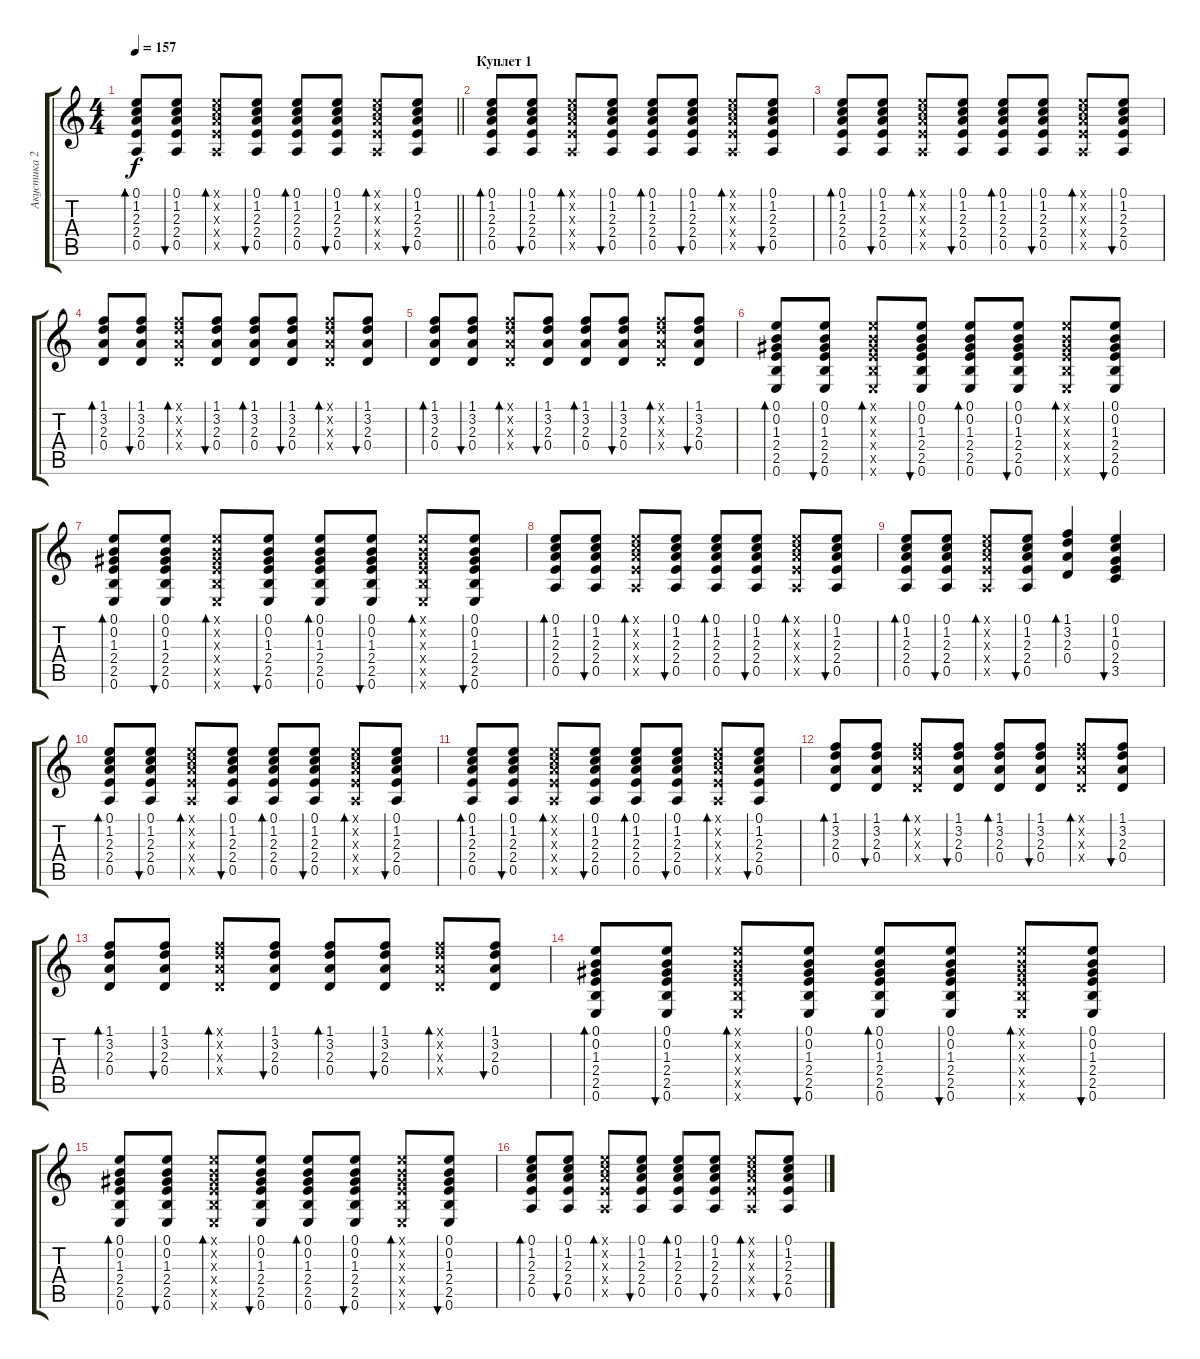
\track ("Акустика 2" "Акустика 2") {instrument acousticguitarsteel}
\staff {score tabs}
\tuning (E4 B3 G3 D3 A2 E2) {hide}
\ts (4 4)
\tempo 157
\clef g2
\barLineRight lightlight
\ks c
(0.1 1.2 2.3 2.4 0.5).8{bd 30 dy f} (0.1 1.2 2.3 2.4 0.5).8{bu 30} (0.1{x} 1.2{x} 2.3{x} 2.4{x} 0.5{x}).8{bd 30} (0.1 1.2 2.3 2.4 0.5).8{bu 30} (0.1 1.2 2.3 2.4 0.5).8{bd 30} (0.1 1.2 2.3 2.4 0.5).8{bu 30} (0.1{x} 1.2{x} 2.3{x} 2.4{x} 0.5{x}).8{bd 30} (0.1 1.2 2.3 2.4 0.5).8{bu 30} |
\section ("" "Куплет 1")
(0.1 1.2 2.3 2.4 0.5).8{bd 30} (0.1 1.2 2.3 2.4 0.5).8{bu 30} (0.1{x} 1.2{x} 2.3{x} 2.4{x} 0.5{x}).8{bd 30} (0.1 1.2 2.3 2.4 0.5).8{bu 30} (0.1 1.2 2.3 2.4 0.5).8{bd 30} (0.1 1.2 2.3 2.4 0.5).8{bu 30} (0.1{x} 1.2{x} 2.3{x} 2.4{x} 0.5{x}).8{bd 30} (0.1 1.2 2.3 2.4 0.5).8{bu 30} |
(0.1 1.2 2.3 2.4 0.5).8{bd 30} (0.1 1.2 2.3 2.4 0.5).8{bu 30} (0.1{x} 1.2{x} 2.3{x} 2.4{x} 0.5{x}).8{bd 30} (0.1 1.2 2.3 2.4 0.5).8{bu 30} (0.1 1.2 2.3 2.4 0.5).8{bd 30} (0.1 1.2 2.3 2.4 0.5).8{bu 30} (0.1{x} 1.2{x} 2.3{x} 2.4{x} 0.5{x}).8{bd 30} (0.1 1.2 2.3 2.4 0.5).8{bu 30} |
(1.1 3.2 2.3 0.4).8{bd 30} (1.1 3.2 2.3 0.4).8{bu 30} (1.1{x} 3.2{x} 2.3{x} 0.4{x}).8{bd 30} (1.1 3.2 2.3 0.4).8{bu 30} (1.1 3.2 2.3 0.4).8{bd 30} (1.1 3.2 2.3 0.4).8{bu 30} (1.1{x} 3.2{x} 2.3{x} 0.4{x}).8{bd 30} (1.1 3.2 2.3 0.4).8{bu 30} |
(1.1 3.2 2.3 0.4).8{bd 30} (1.1 3.2 2.3 0.4).8{bu 30} (1.1{x} 3.2{x} 2.3{x} 0.4{x}).8{bd 30} (1.1 3.2 2.3 0.4).8{bu 30} (1.1 3.2 2.3 0.4).8{bd 30} (1.1 3.2 2.3 0.4).8{bu 30} (1.1{x} 3.2{x} 2.3{x} 0.4{x}).8{bd 30} (1.1 3.2 2.3 0.4).8{bu 30} |
(0.1 0.2 1.3 2.4 2.5 0.6).8{bd 30} (0.1 0.2 1.3 2.4 2.5 0.6).8{bu 30} (0.1{x} 0.2{x} 1.3{x} 2.4{x} 2.5{x} 0.6{x}).8{bd 30} (0.1 0.2 1.3 2.4 2.5 0.6).8{bu 30} (0.1 0.2 1.3 2.4 2.5 0.6).8{bd 30} (0.1 0.2 1.3 2.4 2.5 0.6).8{bu 30} (0.1{x} 0.2{x} 1.3{x} 2.4{x} 2.5{x} 0.6{x}).8{bd 30} (0.1 0.2 1.3 2.4 2.5 0.6).8{bu 30} |
(0.1 0.2 1.3 2.4 2.5 0.6).8{bd 30} (0.1 0.2 1.3 2.4 2.5 0.6).8{bu 30} (0.1{x} 0.2{x} 1.3{x} 2.4{x} 2.5{x} 0.6{x}).8{bd 30} (0.1 0.2 1.3 2.4 2.5 0.6).8{bu 30} (0.1 0.2 1.3 2.4 2.5 0.6).8{bd 30} (0.1 0.2 1.3 2.4 2.5 0.6).8{bu 30} (0.1{x} 0.2{x} 1.3{x} 2.4{x} 2.5{x} 0.6{x}).8{bd 30} (0.1 0.2 1.3 2.4 2.5 0.6).8{bu 30} |
(0.1 1.2 2.3 2.4 0.5).8{bd 30} (0.1 1.2 2.3 2.4 0.5).8{bu 30} (0.1{x} 1.2{x} 2.3{x} 2.4{x} 0.5{x}).8{bd 30} (0.1 1.2 2.3 2.4 0.5).8{bu 30} (0.1 1.2 2.3 2.4 0.5).8{bd 30} (0.1 1.2 2.3 2.4 0.5).8{bu 30} (0.1{x} 1.2{x} 2.3{x} 2.4{x} 0.5{x}).8{bd 30} (0.1 1.2 2.3 2.4 0.5).8{bu 30} |
(0.1 1.2 2.3 2.4 0.5).8{bd 30} (0.1 1.2 2.3 2.4 0.5).8{bu 30} (0.1{x} 1.2{x} 2.3{x} 2.4{x} 0.5{x}).8{bd 30} (0.1 1.2 2.3 2.4 0.5).8{bu 30} (1.1 3.2 2.3 0.4).4{bd 30} (0.1 1.2 0.3 2.4 3.5).4{bu 30} |
(0.1 1.2 2.3 2.4 0.5).8{bd 30} (0.1 1.2 2.3 2.4 0.5).8{bu 30} (0.1{x} 1.2{x} 2.3{x} 2.4{x} 0.5{x}).8{bd 30} (0.1 1.2 2.3 2.4 0.5).8{bu 30} (0.1 1.2 2.3 2.4 0.5).8{bd 30} (0.1 1.2 2.3 2.4 0.5).8{bu 30} (0.1{x} 1.2{x} 2.3{x} 2.4{x} 0.5{x}).8{bd 30} (0.1 1.2 2.3 2.4 0.5).8{bu 30} |
(0.1 1.2 2.3 2.4 0.5).8{bd 30} (0.1 1.2 2.3 2.4 0.5).8{bu 30} (0.1{x} 1.2{x} 2.3{x} 2.4{x} 0.5{x}).8{bd 30} (0.1 1.2 2.3 2.4 0.5).8{bu 30} (0.1 1.2 2.3 2.4 0.5).8{bd 30} (0.1 1.2 2.3 2.4 0.5).8{bu 30} (0.1{x} 1.2{x} 2.3{x} 2.4{x} 0.5{x}).8{bd 30} (0.1 1.2 2.3 2.4 0.5).8{bu 30} |
(1.1 3.2 2.3 0.4).8{bd 30} (1.1 3.2 2.3 0.4).8{bu 30} (1.1{x} 3.2{x} 2.3{x} 0.4{x}).8{bd 30} (1.1 3.2 2.3 0.4).8{bu 30} (1.1 3.2 2.3 0.4).8{bd 30} (1.1 3.2 2.3 0.4).8{bu 30} (1.1{x} 3.2{x} 2.3{x} 0.4{x}).8{bd 30} (1.1 3.2 2.3 0.4).8{bu 30} |
(1.1 3.2 2.3 0.4).8{bd 30} (1.1 3.2 2.3 0.4).8{bu 30} (1.1{x} 3.2{x} 2.3{x} 0.4{x}).8{bd 30} (1.1 3.2 2.3 0.4).8{bu 30} (1.1 3.2 2.3 0.4).8{bd 30} (1.1 3.2 2.3 0.4).8{bu 30} (1.1{x} 3.2{x} 2.3{x} 0.4{x}).8{bd 30} (1.1 3.2 2.3 0.4).8{bu 30} |
(0.1 0.2 1.3 2.4 2.5 0.6).8{bd 30} (0.1 0.2 1.3 2.4 2.5 0.6).8{bu 30} (0.1{x} 0.2{x} 1.3{x} 2.4{x} 2.5{x} 0.6{x}).8{bd 30} (0.1 0.2 1.3 2.4 2.5 0.6).8{bu 30} (0.1 0.2 1.3 2.4 2.5 0.6).8{bd 30} (0.1 0.2 1.3 2.4 2.5 0.6).8{bu 30} (0.1{x} 0.2{x} 1.3{x} 2.4{x} 2.5{x} 0.6{x}).8{bd 30} (0.1 0.2 1.3 2.4 2.5 0.6).8{bu 30} |
(0.1 0.2 1.3 2.4 2.5 0.6).8{bd 30} (0.1 0.2 1.3 2.4 2.5 0.6).8{bu 30} (0.1{x} 0.2{x} 1.3{x} 2.4{x} 2.5{x} 0.6{x}).8{bd 30} (0.1 0.2 1.3 2.4 2.5 0.6).8{bu 30} (0.1 0.2 1.3 2.4 2.5 0.6).8{bd 30} (0.1 0.2 1.3 2.4 2.5 0.6).8{bu 30} (0.1{x} 0.2{x} 1.3{x} 2.4{x} 2.5{x} 0.6{x}).8{bd 30} (0.1 0.2 1.3 2.4 2.5 0.6).8{bu 30} |
(0.1 1.2 2.3 2.4 0.5).8{bd 30} (0.1 1.2 2.3 2.4 0.5).8{bu 30} (0.1{x} 1.2{x} 2.3{x} 2.4{x} 0.5{x}).8{bd 30} (0.1 1.2 2.3 2.4 0.5).8{bu 30} (0.1 1.2 2.3 2.4 0.5).8{bd 30} (0.1 1.2 2.3 2.4 0.5).8{bu 30} (0.1{x} 1.2{x} 2.3{x} 2.4{x} 0.5{x}).8{bd 30} (0.1 1.2 2.3 2.4 0.5).8{bu 30}
